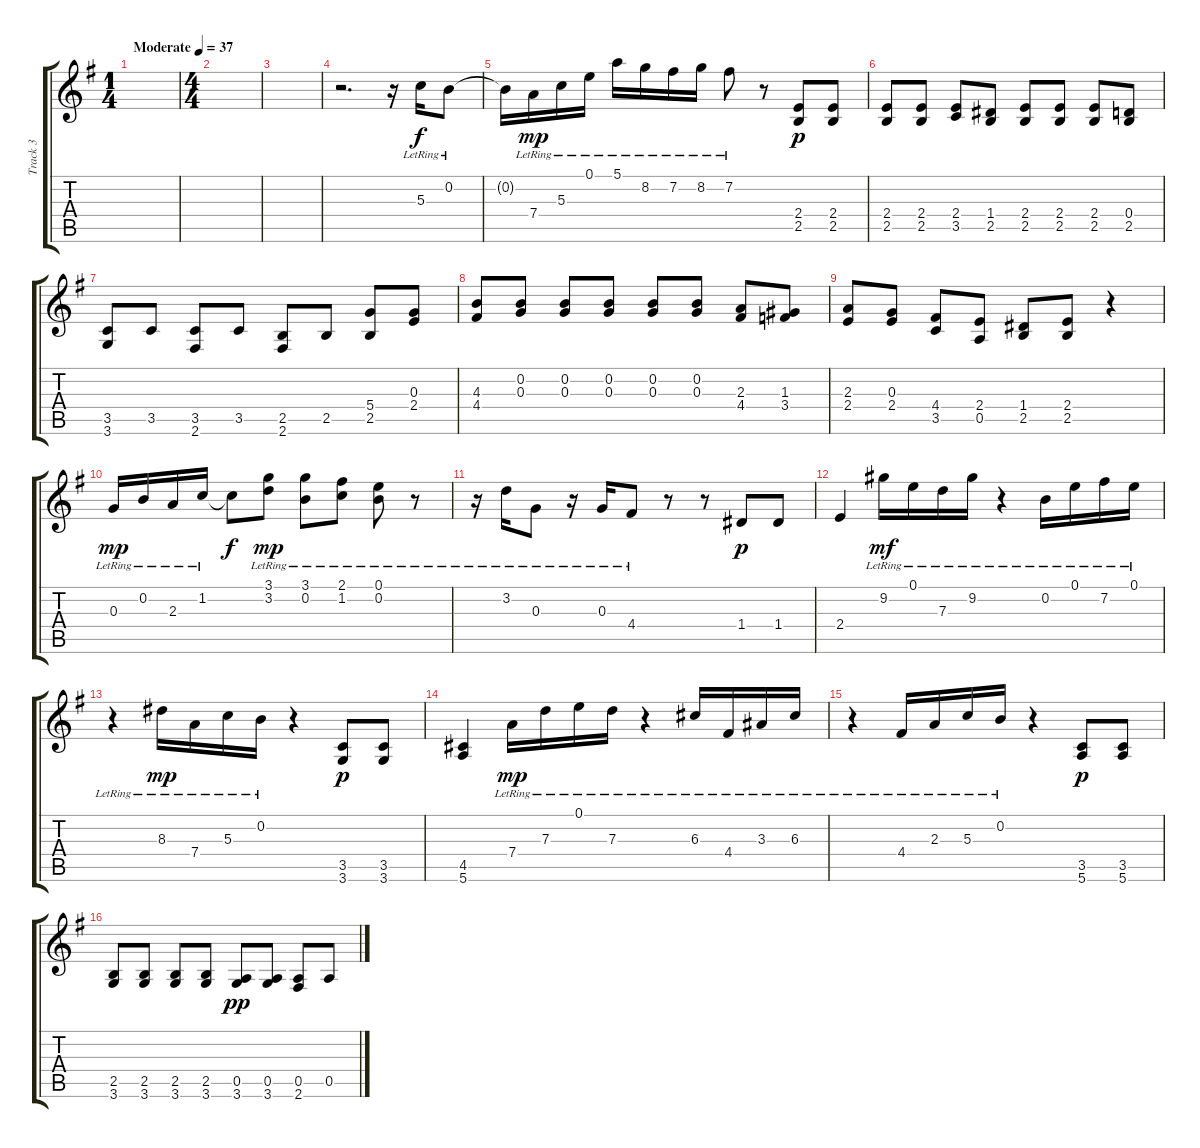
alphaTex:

\track ("Track 3" "Track 3") {instrument acousticguitarnylon}
\staff {score tabs}
\tuning (E4 B3 G3 D3 A2 E2) {hide}
\ts (1 4)
\tempo (37 "Moderate")
\clef g2
\ks eminor
|
\ts (4 4)
|
|
r.2{d} r.16 5.3{lr}.16 0.2{lr}.8 |
0.2{t}.16{dy f} 7.4{lr}.16{dy mp} 5.3{lr}.16 0.1{lr}.16 5.1{lr}.16 8.2{lr}.16 7.2{lr}.16 8.2{lr}.16 7.2{lr}.8 r.8 (2.4 2.5).8{dy p} (2.4 2.5).8 |
(2.4 2.5).8 (2.4 2.5).8 (2.4 3.5).8 (1.4 2.5).8 (2.4 2.5).8 (2.4 2.5).8 (2.4 2.5).8 (0.4 2.5).8 |
(3.5 3.6).8 3.5.8 (3.5 2.6).8 3.5.8 (2.5 2.6).8 2.5.8 (5.4 2.5).8 (0.3 2.4).8 |
(4.3 4.4).8 (0.2 0.3).8 (0.2 0.3).8 (0.2 0.3).8 (0.2 0.3).8 (0.2 0.3).8 (2.3 4.4).8 (1.3 3.4).8 |
(2.3 2.4).8 (0.3 2.4).8 (4.4 3.5).8 (2.4 0.5).8 (1.4 2.5).8 (2.4 2.5).8 r.4 |
0.3{lr}.16{dy mp} 0.2{lr}.16 2.3{lr}.16 1.2{lr}.16 1.2{t}.8{dy f} (3.1{lr} 3.2{lr}).8{dy mp} (3.1{lr} 0.2{lr}).8 (2.1{lr} 1.2{lr}).8 (0.1{lr} 0.2{lr}).8 r.8 |
r.16 3.2{lr}.16 0.3{lr}.8 r.16 0.3{lr}.16 4.4{lr}.8 r.8 r.8 1.4.8{dy p} 1.4.8 |
2.4.4 9.2{lr}.16{dy mf} 0.1{lr}.16 7.3{lr}.16 9.2{lr}.16 r.4 0.2{lr}.16 0.1{lr}.16 7.2{lr}.16 0.1{lr}.16 |
r.4 8.3{lr}.16{dy mp} 7.4{lr}.16 5.3{lr}.16 0.2{lr}.16 r.4 (3.5 3.6).8{dy p} (3.5 3.6).8 |
(4.5 5.6).4 7.4{lr}.16{dy mp} 7.3{lr}.16 0.1{lr}.16 7.3{lr}.16 r.4 6.3{lr}.16 4.4{lr}.16 3.3{lr}.16 6.3{lr}.16 |
r.4 4.4{lr}.16 2.3{lr}.16 5.3{lr}.16 0.2{lr}.16 r.4 (3.5 5.6).8{dy p} (3.5 5.6).8 |
(2.5 3.6).8 (2.5 3.6).8 (2.5 3.6).8 (2.5 3.6).8 (0.5 3.6).8{dy pp} (0.5 3.6).8 (0.5 2.6).8 0.5.8
